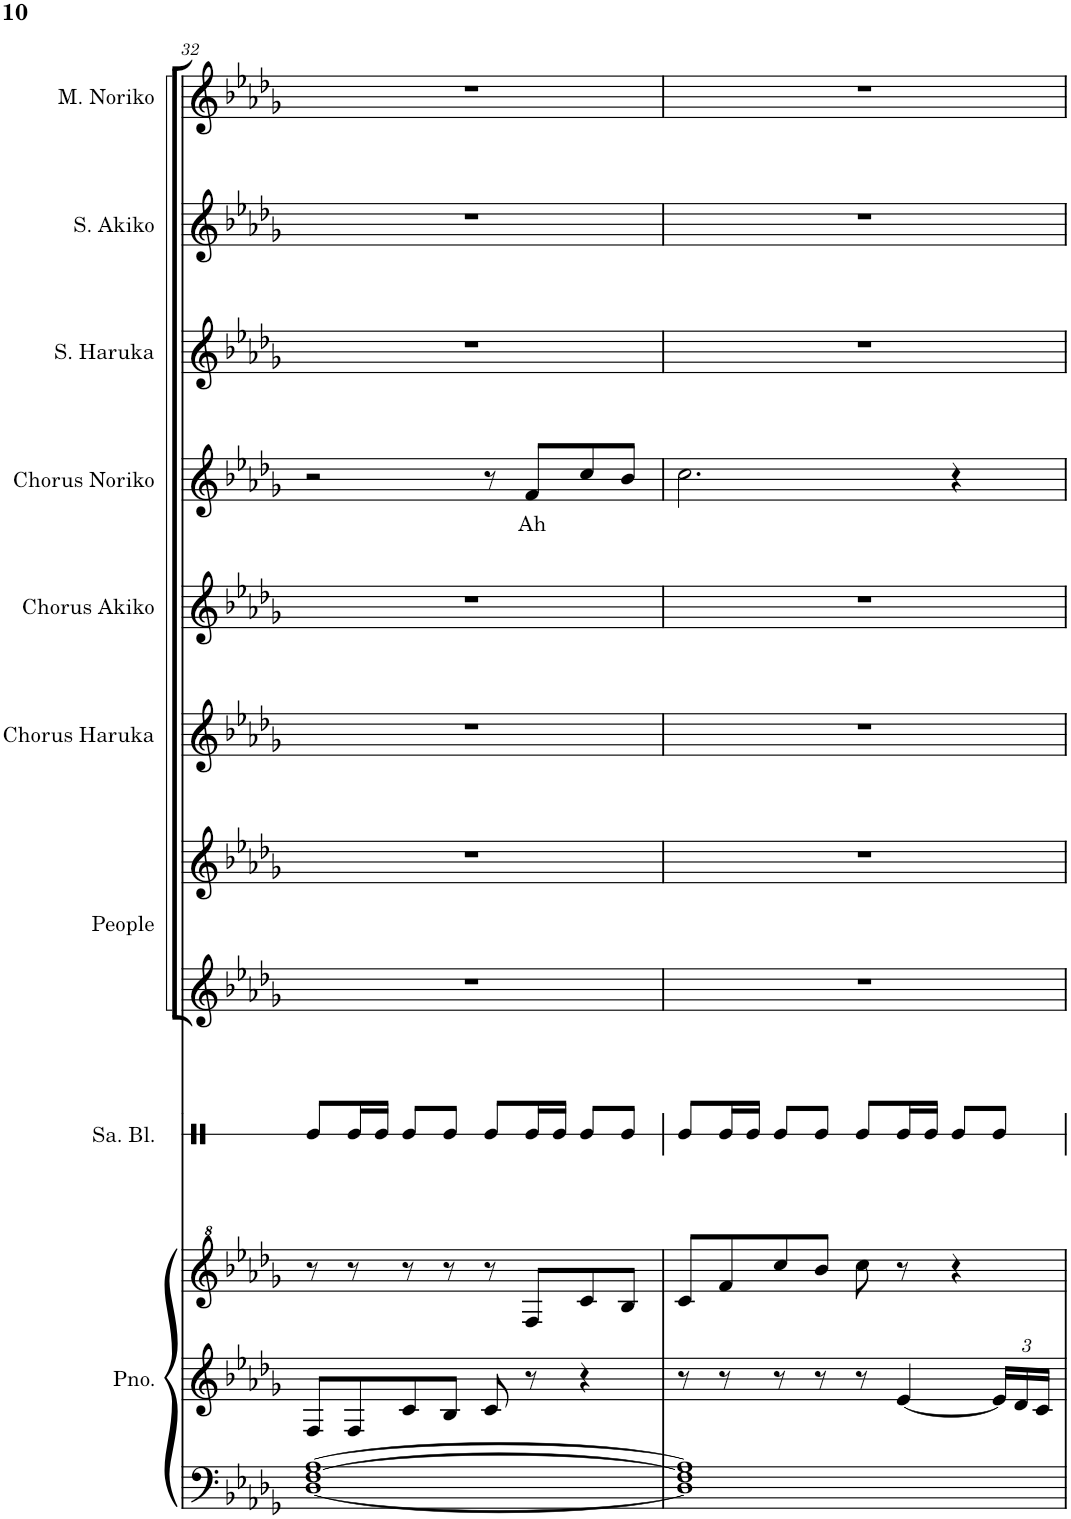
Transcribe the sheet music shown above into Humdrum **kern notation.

**kern	**kern	**kern	**kern	**kern	**kern	**kern	**kern	**kern	**text	**kern	**kern	**kern
*part9	*part9	*part9	*part8	*part7	*part7	*part6	*part5	*part4	*part4	*part3	*part2	*part1
*staff12	*staff11	*staff10	*staff9	*staff8	*staff7	*staff6	*staff5	*staff4	*staff4	*staff3	*staff2	*staff1
*I"钢琴	*	*	*I"沙锤块	*I"人们	*	*I"霜月はるか和声	*I"志方あきこ和声	*I"みとせのりこ和声	*	*I"霜月はるか	*I"志方あきこ	*I"みとせのりこ
!!LO:PB:g=z
*clefF4	*clefG2	*clefG^2	*clefX	*clefG2	*clefG2	*clefG2	*clefG2	*clefG2	*	*clefG2	*clefG2	*clefG2
*k[b-e-a-d-g-]	*k[b-e-a-d-g-]	*k[b-e-a-d-g-]	*k[]	*k[b-e-a-d-g-]	*k[b-e-a-d-g-]	*k[b-e-a-d-g-]	*k[b-e-a-d-g-]	*k[b-e-a-d-g-]	*	*k[b-e-a-d-g-]	*k[b-e-a-d-g-]	*k[b-e-a-d-g-]
*M4/4	*M4/4	*M4/4	*M4/4	*M4/4	*M4/4	*M4/4	*M4/4	*M4/4	*	*M4/4	*M4/4	*M4/4
=32	=32	=32	=32	=32	=32	=32	=32	=32	=32	=32	=32	=32
[1D- [1F [1A-	8F/L	8r	8Re/L	1r	1r	1r	1r	2r	.	1r	1r	1r
.	8F/	8r	16Re/L	.	.	.	.	.	.	.	.	.
.	.	.	16Re/JJ	.	.	.	.	.	.	.	.	.
.	8c/	8r	8Re/L	.	.	.	.	.	.	.	.	.
.	8B-/J	8r	8Re/J	.	.	.	.	.	.	.	.	.
.	8c/	8r	8Re/L	.	.	.	.	8r	.	.	.	.
!	!	!	!	!	!	!	!	!	!LO:LY:b	!	!	!
.	8r	8f/L	16Re/L	.	.	.	.	8f/L	Ah	.	.	.
.	.	.	16Re/JJ	.	.	.	.	.	.	.	.	.
.	4r	8cc/	8Re/L	.	.	.	.	8cc/	.	.	.	.
.	.	8b-/J	8Re/J	.	.	.	.	8b-/J	.	.	.	.
=33	=33	=33	=33	=33	=33	=33	=33	=33	=33	=33	=33	=33
1D-] 1F] 1A-]	8r	8cc/L	8Re/L	1r	1r	1r	1r	2.cc\	.	1r	1r	1r
.	8r	8ff/	16Re/L	.	.	.	.	.	.	.	.	.
.	.	.	16Re/JJ	.	.	.	.	.	.	.	.	.
.	8r	8ccc/	8Re/L	.	.	.	.	.	.	.	.	.
.	8r	8bb-/J	8Re/J	.	.	.	.	.	.	.	.	.
.	8r	8ccc\	8Re/L	.	.	.	.	.	.	.	.	.
.	[4e-/	8r	16Re/L	.	.	.	.	.	.	.	.	.
.	.	.	16Re/JJ	.	.	.	.	.	.	.	.	.
.	.	4r	8Re/L	.	.	.	.	4r	.	.	.	.
*	*Xbrackettup	*	*	*	*	*	*	*	*	*	*	*
.	24e-/LL]	.	8Re/J	.	.	.	.	.	.	.	.	.
.	24d-/	.	.	.	.	.	.	.	.	.	.	.
.	24c/JJ	.	.	.	.	.	.	.	.	.	.	.
=	=	=	=	=	=	=	=	=	=	=	=	=
*-	*-	*-	*-	*-	*-	*-	*-	*-	*-	*-	*-	*-
